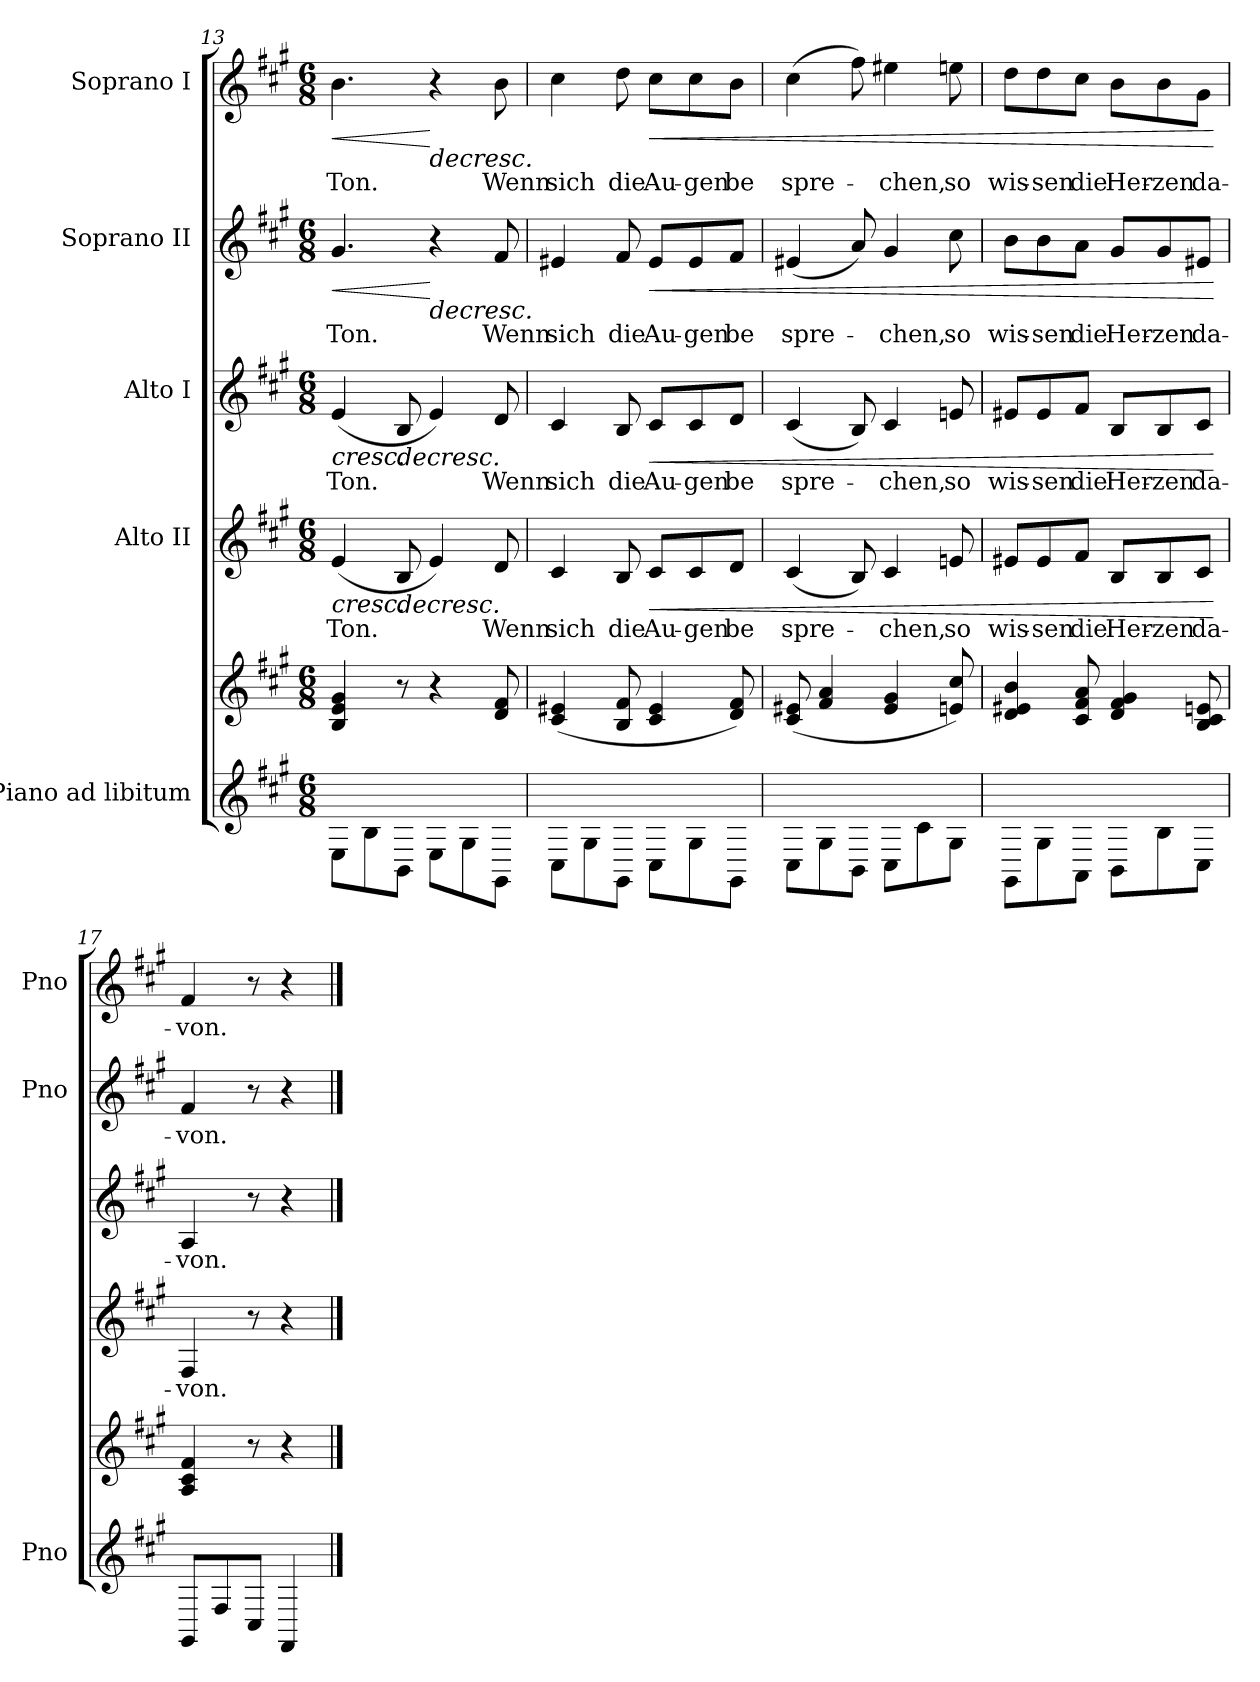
**kern	**kern	**kern	**text	**dynam	**kern	**text	**dynam	**kern	**text	**dynam	**kern	**text	**dynam
*part5	*part5	*part4	*part4	*part4	*part3	*part3	*part3	*part2	*part2	*part2	*part1	*part1	*part1
*staff6	*staff5	*staff4	*staff4	*staff4	*staff3	*staff3	*staff3	*staff2	*staff2	*staff2	*staff1	*staff1	*staff1
*I"Piano ad libitum	*	*I"Alto II	*	*	*I"Alto I	*	*	*I"Soprano II	*	*	*I"Soprano I	*	*
*I'Pno	*	*	*	*	*	*	*	*I'Pno	*	*	*I'Pno	*	*
*clefG2	*clefG2	*clefG2	*	*	*clefG2	*	*	*clefG2	*	*	*clefG2	*	*
*k[f#c#g#]	*k[f#c#g#]	*k[f#c#g#]	*	*	*k[f#c#g#]	*	*	*k[f#c#g#]	*	*	*k[f#c#g#]	*	*
*A:	*A:	*A:	*	*	*A:	*	*	*A:	*	*	*A:	*	*
*M6/8	*M6/8	*M6/8	*	*	*M6/8	*	*	*M6/8	*	*	*M6/8	*	*
=13	=13	=13	=13	=13	=13	=13	=13	=13	=13	=13	=13	=13	=13
!	!	!	!LO:LY:b	!LO:HP:b	!	!LO:LY:b	!LO:HP:b	!	!LO:LY:b	!LO:HP:b	!	!LO:LY:b	!LO:HP:b
8E\L	4B/ 4e/ 4g#/	(<4e/	Ton.	<	(<4e/	Ton.	<	4.g#/	Ton.	<	4.b\	Ton.	<
8B\	.	.	.	.	.	.	.	.	.	.	.	.	.
!	!	!	!	!LO:HP:b	!	!	!LO:HP:b	!	!	!	!	!	!
8BB\J	8r	8B/	.	>	8B/	.	>	.	.	.	.	.	.
!	!	!	!	!	!	!	!	!	!	!LO:HP:n=1:b	!	!	!LO:HP:n=1:b
8E\L	4r	4e/)	.	[	4e/)	.	[	4r	.	[ >	4r	.	[ >
8G#\	.	.	.	.	.	.	.	.	.	.	.	.	.
!	!	!	!LO:LY:b	!	!	!LO:LY:b	!	!	!LO:LY:b	!	!	!LO:LY:b	!
8GG#\J	8d/ 8f#/	8d/	Wenn	.	8d/	Wenn	.	8f#/	Wenn	.	8b\	Wenn	.
!!LO:PB:g=z
=14	=14	=14	=14	=14	=14	=14	=14	=14	=14	=14	=14	=14	=14
!	!	!	!LO:LY:b	!	!	!LO:LY:b	!	!	!LO:LY:b	!	!	!LO:LY:b	!
8C#\L	(<4c#/ 4e#X/	4c#/	sich	.	4c#/	sich	.	4e#X/	sich	.	4cc#\	sich	.
8G#\	.	.	.	.	.	.	.	.	.	.	.	.	.
!	!	!	!LO:LY:b	!	!	!LO:LY:b	!	!	!LO:LY:b	!	!	!LO:LY:b	!
8GG#\J	8B/ 8f#/	8B/	die	.	8B/	die	.	8f#/	die	.	8dd\	die	.
!	!	!	!LO:LY:b	!LO:HP:b	!	!LO:LY:b	!LO:HP:b	!	!LO:LY:b	!LO:HP:b	!	!LO:LY:b	!LO:HP:b
8C#\L	4c#/ 4e#/	8c#/L	Au-	<	8c#/L	Au-	<	8e#/L	Au-	<	8cc#\L	Au-	<
!	!	!	!LO:LY:b	!	!	!LO:LY:b	!	!	!LO:LY:b	!	!	!LO:LY:b	!
8G#\	.	8c#/	-gen	.	8c#/	-gen	.	8e#/	-gen	.	8cc#\	-gen	.
!	!	!	!LO:LY:b	!	!	!LO:LY:b	!	!	!LO:LY:b	!	!	!LO:LY:b	!
8GG#\J	8d/ 8f#/)	8d/J	be	.	8d/J	be	.	8f#/J	be	.	8b\J	be	.
=15	=15	=15	=15	=15	=15	=15	=15	=15	=15	=15	=15	=15	=15
!	!	!	!LO:LY:b	!	!	!LO:LY:b	!	!	!LO:LY:b	!	!	!LO:LY:b	!
8C#\L	(<8c#/ 8e#X/	(<4c#/	spre-	.	(<4c#/	spre-	.	(<4e#X/	spre-	.	(>4cc#\	spre-	.
8G#\	4f#/ 4a/	.	.	.	.	.	.	.	.	.	.	.	.
8BB\J	.	8B/)	.	.	8B/)	.	.	8a/)	.	.	8ff#\)	.	.
!	!	!	!LO:LY:b	!	!	!LO:LY:b	!	!	!LO:LY:b	!	!	!LO:LY:b	!
8C#\L	4e#/ 4g#/	4c#/	-chen,	.	4c#/	-chen,	.	4g#/	-chen,	.	4ee#X\	-chen,	.
8c#\	.	.	.	.	.	.	.	.	.	.	.	.	.
!	!	!	!LO:LY:b	!	!	!LO:LY:b	!	!	!LO:LY:b	!	!	!LO:LY:b	!
8G#\J	8en/ 8cc#/)	8en/	so	]	8en/	so	]	8cc#\	so	]	8een\	so	]
=16	=16	=16	=16	=16	=16	=16	=16	=16	=16	=16	=16	=16	=16
!	!	!	!LO:LY:b	!	!	!LO:LY:b	!	!	!LO:LY:b	!	!	!LO:LY:b	!
8GG#\L	4d/ 4e#X/ 4b/	8e#X/L	wis-	.	8e#X/L	wis-	.	8b\L	wis-	.	8dd\L	wis-	.
!	!	!	!LO:LY:b	!	!	!LO:LY:b	!	!	!LO:LY:b	!	!	!LO:LY:b	!
8G#\	.	8e#/	-sen	.	8e#/	-sen	.	8b\	-sen	.	8dd\	-sen	.
!	!	!	!LO:LY:b	!	!	!LO:LY:b	!	!	!LO:LY:b	!	!	!LO:LY:b	!
8AA\J	8c#/ 8f#/ 8a/	8f#/J	die	.	8f#/J	die	.	8a\J	die	.	8cc#\J	die	.
!	!	!	!LO:LY:b	!	!	!LO:LY:b	!	!	!LO:LY:b	!	!	!LO:LY:b	!
8BB\L	4d/ 4f#/ 4g#/	8B/L	Her-	.	8B/L	Her-	.	8g#/L	Her-	.	8b\L	Her-	.
!	!	!	!LO:LY:b	!	!	!LO:LY:b	!	!	!LO:LY:b	!	!	!LO:LY:b	!
8B\	.	8B/	-zen	.	8B/	-zen	.	8g#/	-zen	.	8b\	-zen	.
!	!	!	!LO:LY:b	!	!	!LO:LY:b	!	!	!LO:LY:b	!	!	!LO:LY:b	!
8C#\J	8B/ 8c#/ 8en/	8c#/J	da-	.	8c#/J	da-	.	8e#X/J	da-	.	8g#\J	da-	.
.	.	.	.	[	.	.	[	.	.	[	.	.	[
=17	=17	=17	=17	=17	=17	=17	=17	=17	=17	=17	=17	=17	=17
!	!	!	!LO:LY:b	!	!	!LO:LY:b	!	!	!LO:LY:b	!	!	!LO:LY:b	!
8GG#/L	4A/ 4c#/ 4f#/	4F#/	-von.	.	4A/	-von.	.	4f#/	-von.	.	4f#/	-von.	.
8F#/	.	.	.	.	.	.	.	.	.	.	.	.	.
8C#/J	8r	8r	.	.	8r	.	.	8r	.	.	8r	.	.
4FF#/	4r	4r	.	.	4r	.	.	4r	.	.	4r	.	.
==	==	==	==	==	==	==	==	==	==	==	==	==	==
*-	*-	*-	*-	*-	*-	*-	*-	*-	*-	*-	*-	*-	*-
